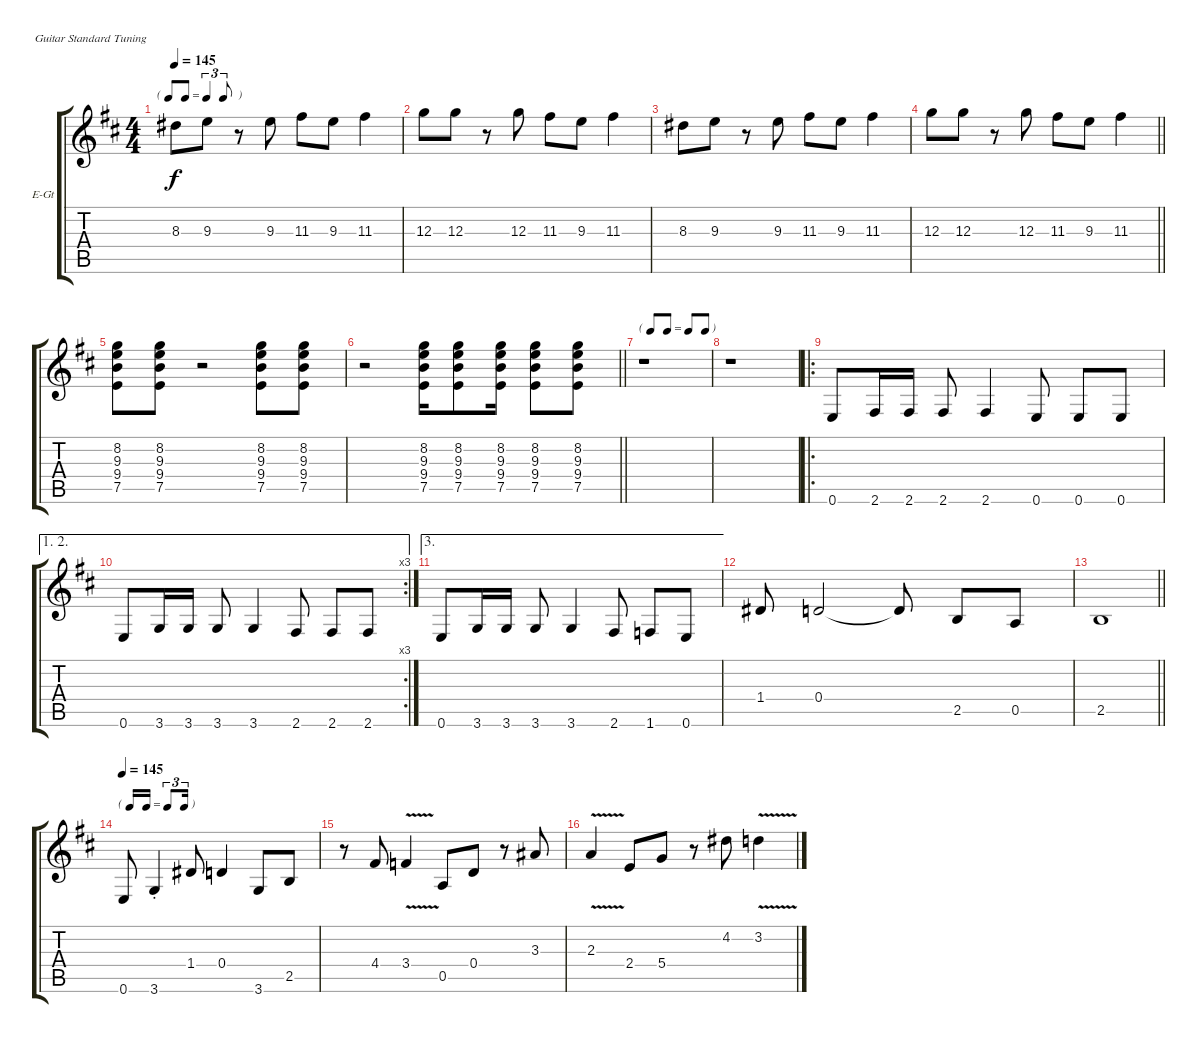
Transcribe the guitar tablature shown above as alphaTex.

\bracketExtendMode groupsimilarinstruments
\firstSystemTrackNameOrientation horizontal
\otherSystemsTrackNameOrientation horizontal
\track ("Lead Overdriven" "E-Gt") {instrument electricguitarclean}
\staff {score tabs}
\tuning (E4 B3 G3 D3 A2 E2)
\ts (4 4)
\tf triplet8th
\tempo 145
\clef g2
\ks d
8.3.8{dy f} 9.3.8 r.8 9.3.8 11.3.8 9.3.8 11.3.4 |
12.3.8 12.3.8 r.8 12.3.8 11.3.8 9.3.8 11.3.4 |
8.3.8 9.3.8 r.8 9.3.8 11.3.8 9.3.8 11.3.4 |
\barLineRight lightlight
12.3.8 12.3.8 r.8 12.3.8 11.3.8 9.3.8 11.3.4 |
(8.2 9.3 9.4 7.5).8 (8.2 9.3 9.4 7.5).8 r.2 (8.2 9.3 9.4 7.5).8 (8.2 9.3 9.4 7.5).8 |
\barLineRight lightlight
r.2 (8.2 9.3 9.4 7.5).16 (8.2 9.3 9.4 7.5).8 (8.2 9.3 9.4 7.5).16 (8.2 9.3 9.4 7.5).8 (8.2 9.3 9.4 7.5).8 |
\tf none
r.1 |
r.1 |
\ro
0.6.8 2.6.16 2.6.16 2.6.8 2.6.4 0.6.8 0.6.8 0.6.8 |
\ae (1 2)
\rc 3
0.6.8 3.6.16 3.6.16 3.6.8 3.6.4 2.6.8 2.6.8 2.6.8 |
\ae 3
0.6.8 3.6.16 3.6.16 3.6.8 3.6.4 2.6.8 1.6.8 0.6.8 |
1.4.8 0.4.2 0.4{t}.8 2.5.8 0.5.8 |
\barLineRight lightlight
2.5.1 |
\tf triplet16th
\tempo 145
0.6.8 3.6{st}.4 1.4.8 0.4.4 3.6.8 2.5.8 |
r.8 4.4.8 3.4{v}.4 0.5.8 0.4.8 r.8 3.3.8 |
2.3{v}.4 2.4.8 5.4.8 r.8 4.2.8 3.2{v}.4
